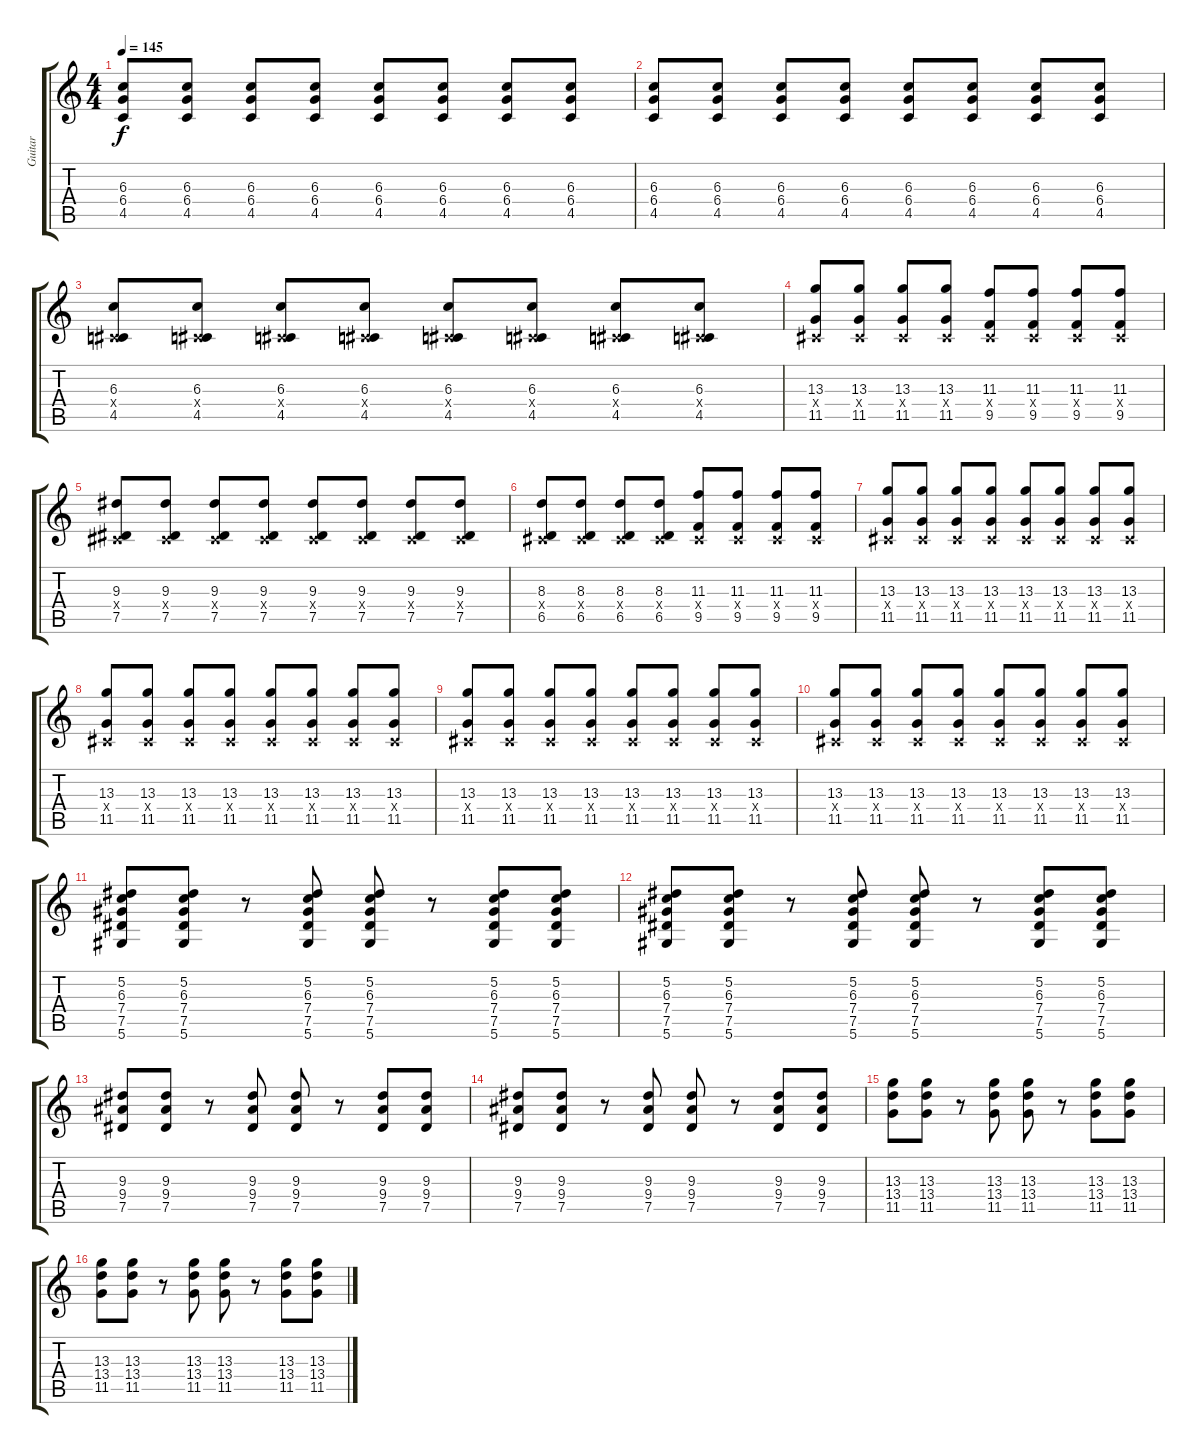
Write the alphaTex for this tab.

\track ("Guitar" "Guitar") {instrument overdrivenguitar}
\staff {score tabs}
\tuning (Eb4 Bb3 Gb3 Db3 Ab2 Eb2) {hide}
\ts (4 4)
\tempo 145
\clef g2
\ks c
(6.3 6.4 4.5).8{dy f} (6.3 6.4 4.5).8 (6.3 6.4 4.5).8 (6.3 6.4 4.5).8 (6.3 6.4 4.5).8 (6.3 6.4 4.5).8 (6.3 6.4 4.5).8 (6.3 6.4 4.5).8 |
(6.3 6.4 4.5).8 (6.3 6.4 4.5).8 (6.3 6.4 4.5).8 (6.3 6.4 4.5).8 (6.3 6.4 4.5).8 (6.3 6.4 4.5).8 (6.3 6.4 4.5).8 (6.3 6.4 4.5).8 |
(6.3 0.4{x} 4.5).8{volume 16} (6.3 0.4{x} 4.5).8 (6.3 0.4{x} 4.5).8 (6.3 0.4{x} 4.5).8 (6.3 0.4{x} 4.5).8 (6.3 0.4{x} 4.5).8 (6.3 0.4{x} 4.5).8 (6.3 0.4{x} 4.5).8 |
(13.3 0.4{x} 11.5).8 (13.3 0.4{x} 11.5).8 (13.3 0.4{x} 11.5).8 (13.3 0.4{x} 11.5).8 (11.3 0.4{x} 9.5).8 (11.3 0.4{x} 9.5).8 (11.3 0.4{x} 9.5).8 (11.3 0.4{x} 9.5).8 |
(9.3 0.4{x} 7.5).8 (9.3 0.4{x} 7.5).8 (9.3 0.4{x} 7.5).8 (9.3 0.4{x} 7.5).8 (9.3 0.4{x} 7.5).8 (9.3 0.4{x} 7.5).8 (9.3 0.4{x} 7.5).8 (9.3 0.4{x} 7.5).8 |
(8.3 0.4{x} 6.5).8 (8.3 0.4{x} 6.5).8 (8.3 0.4{x} 6.5).8 (8.3 0.4{x} 6.5).8 (11.3 0.4{x} 9.5).8 (11.3 0.4{x} 9.5).8 (11.3 0.4{x} 9.5).8 (11.3 0.4{x} 9.5).8 |
(13.3 0.4{x} 11.5).8 (13.3 0.4{x} 11.5).8 (13.3 0.4{x} 11.5).8 (13.3 0.4{x} 11.5).8 (13.3 0.4{x} 11.5).8 (13.3 0.4{x} 11.5).8 (13.3 0.4{x} 11.5).8 (13.3 0.4{x} 11.5).8 |
(13.3 0.4{x} 11.5).8 (13.3 0.4{x} 11.5).8 (13.3 0.4{x} 11.5).8 (13.3 0.4{x} 11.5).8 (13.3 0.4{x} 11.5).8 (13.3 0.4{x} 11.5).8 (13.3 0.4{x} 11.5).8 (13.3 0.4{x} 11.5).8 |
(13.3 0.4{x} 11.5).8 (13.3 0.4{x} 11.5).8 (13.3 0.4{x} 11.5).8 (13.3 0.4{x} 11.5).8 (13.3 0.4{x} 11.5).8 (13.3 0.4{x} 11.5).8 (13.3 0.4{x} 11.5).8 (13.3 0.4{x} 11.5).8 |
(13.3 0.4{x} 11.5).8 (13.3 0.4{x} 11.5).8 (13.3 0.4{x} 11.5).8 (13.3 0.4{x} 11.5).8 (13.3 0.4{x} 11.5).8 (13.3 0.4{x} 11.5).8 (13.3 0.4{x} 11.5).8 (13.3 0.4{x} 11.5).8 |
(5.2 6.3 7.4 7.5 5.6).8{volume 13 instrument overdrivenguitar} (5.2 6.3 7.4 7.5 5.6).8 r.8 (5.2 6.3 7.4 7.5 5.6).8 (5.2 6.3 7.4 7.5 5.6).8 r.8 (5.2 6.3 7.4 7.5 5.6).8 (5.2 6.3 7.4 7.5 5.6).8 |
(5.2 6.3 7.4 7.5 5.6).8 (5.2 6.3 7.4 7.5 5.6).8 r.8 (5.2 6.3 7.4 7.5 5.6).8 (5.2 6.3 7.4 7.5 5.6).8 r.8 (5.2 6.3 7.4 7.5 5.6).8 (5.2 6.3 7.4 7.5 5.6).8 |
(9.3 9.4 7.5).8 (9.3 9.4 7.5).8 r.8 (9.3 9.4 7.5).8 (9.3 9.4 7.5).8 r.8 (9.3 9.4 7.5).8 (9.3 9.4 7.5).8 |
(9.3 9.4 7.5).8 (9.3 9.4 7.5).8 r.8 (9.3 9.4 7.5).8 (9.3 9.4 7.5).8 r.8 (9.3 9.4 7.5).8 (9.3 9.4 7.5).8 |
(13.3 13.4 11.5).8 (13.3 13.4 11.5).8 r.8 (13.3 13.4 11.5).8 (13.3 13.4 11.5).8 r.8 (13.3 13.4 11.5).8 (13.3 13.4 11.5).8 |
(13.3 13.4 11.5).8 (13.3 13.4 11.5).8 r.8 (13.3 13.4 11.5).8 (13.3 13.4 11.5).8 r.8 (13.3 13.4 11.5).8 (13.3 13.4 11.5).8
